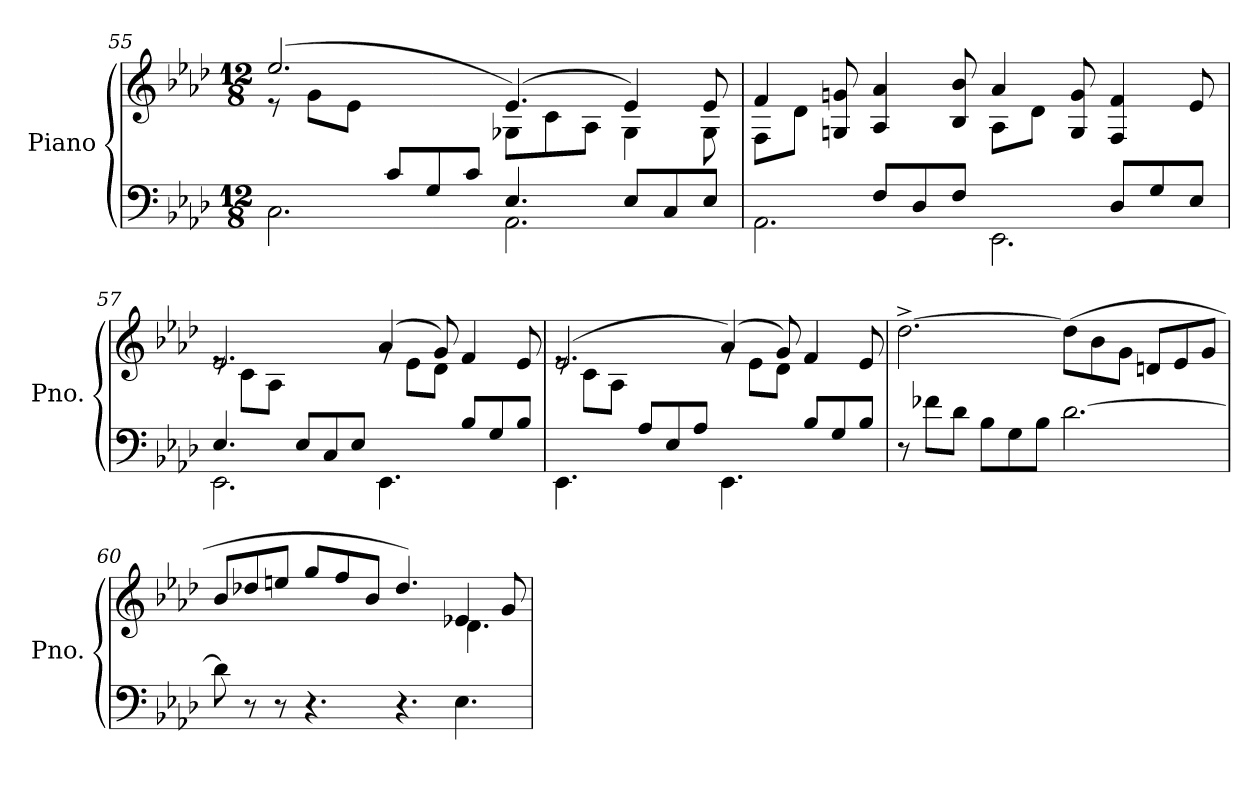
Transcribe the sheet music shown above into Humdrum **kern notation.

**kern	**kern
*part1	*part1
*staff2	*staff1
*I"Piano	*
*I'Pno.	*
!!LO:LB:g=z
*clefF4	*clefG2
*k[b-e-a-d-]	*k[b-e-a-d-]
*M12/8	*M12/8
=55	=55
*^	*^
*	*^	*	*
4.ryy	2.C\	2.ryy	(>2.ee-/	8r
.	.	.	.	8g\L
.	.	.	.	8e-\J
8c/L	.	.	.	4.ryy
8G/	.	.	.	.
8c/J	.	.	.	.
2.ryy	4.E-/	2.AA-\	(>4.e-/)	8G-X\L
.	.	.	.	8c\
.	.	.	.	8A-\J
.	8E-/L	.	4e-/)	4G-\
.	8C/	.	.	.
.	8E-/J	.	8e-/	8G-\
*	*v	*v	*	*
=56	=56	=56	=56
2.AA-\	4.ryy	4f/	8F\L
.	.	.	8d-\J
.	.	8Gn/ 8gn/	2ryy
.	8F/L	4A-/ 4a-/	.
.	8D-/	.	.
.	8F/J	8B-/ 8b-/	.
2.EE-\	4.ryy	4a-/	8A-\L
.	.	.	8d-\J
.	.	8G/ 8g/	2ryy
.	8D-/L	4F/ 4f/	.
.	8G/	.	.
.	8E-/J	8e-/	.
=57	=57	=57	=57
4.E-/	2.EE-\	2.e-/	8re
.	.	.	8c\L
.	.	.	8A-\J
8E-/L	.	.	4.ryy
8C/	.	.	.
8E-/J	.	.	.
4.EE-\	2.ryy	(>4a-/	8rg
.	.	.	8e-\L
.	.	8g/)	8d-\J
8B-/L	.	4f/	4.ryy
8G/	.	.	.
8B-/J	.	8e-/	.
*v	*v	*	*
!!LO:LB:g=z	!!
=58	=58	=58
4.EE-\	(>2.e-/	8re
.	.	8c\L
.	.	8A-\J
8A-/L	.	4.ryy
8E-/	.	.
8A-/J	.	.
4.EE-\	(>4a-/)	8rg
.	.	8e-\L
.	8g/)	8d-\J
8B-/L	4f/	4.ryy
8G/	.	.
8B-/J	8e-/	.
*	*v	*v
=59	=59
8r	[2.dd-^\
8f-X\L	.
8d-\J	.
8B-\L	.
8G\	.
8B-\J	.
[2.d-\	(>8dd-\L]
.	8b-\
.	8g\J
.	8dn/L
.	8e-/
.	8g/J
=60	=60
*	*^
8d-\]	8b-/L	8ryy
*	*v	*v
8r	8dd-X/
8r	8een/J
*	*MM75
4.r	8gg/L
.	8ff/
.	8b-/J
4.r	4.dd-/)
*	*^
4.E-\	4e-X/	4.d-\
.	8g/	.
*	*v	*v
=	=
*-	*-
